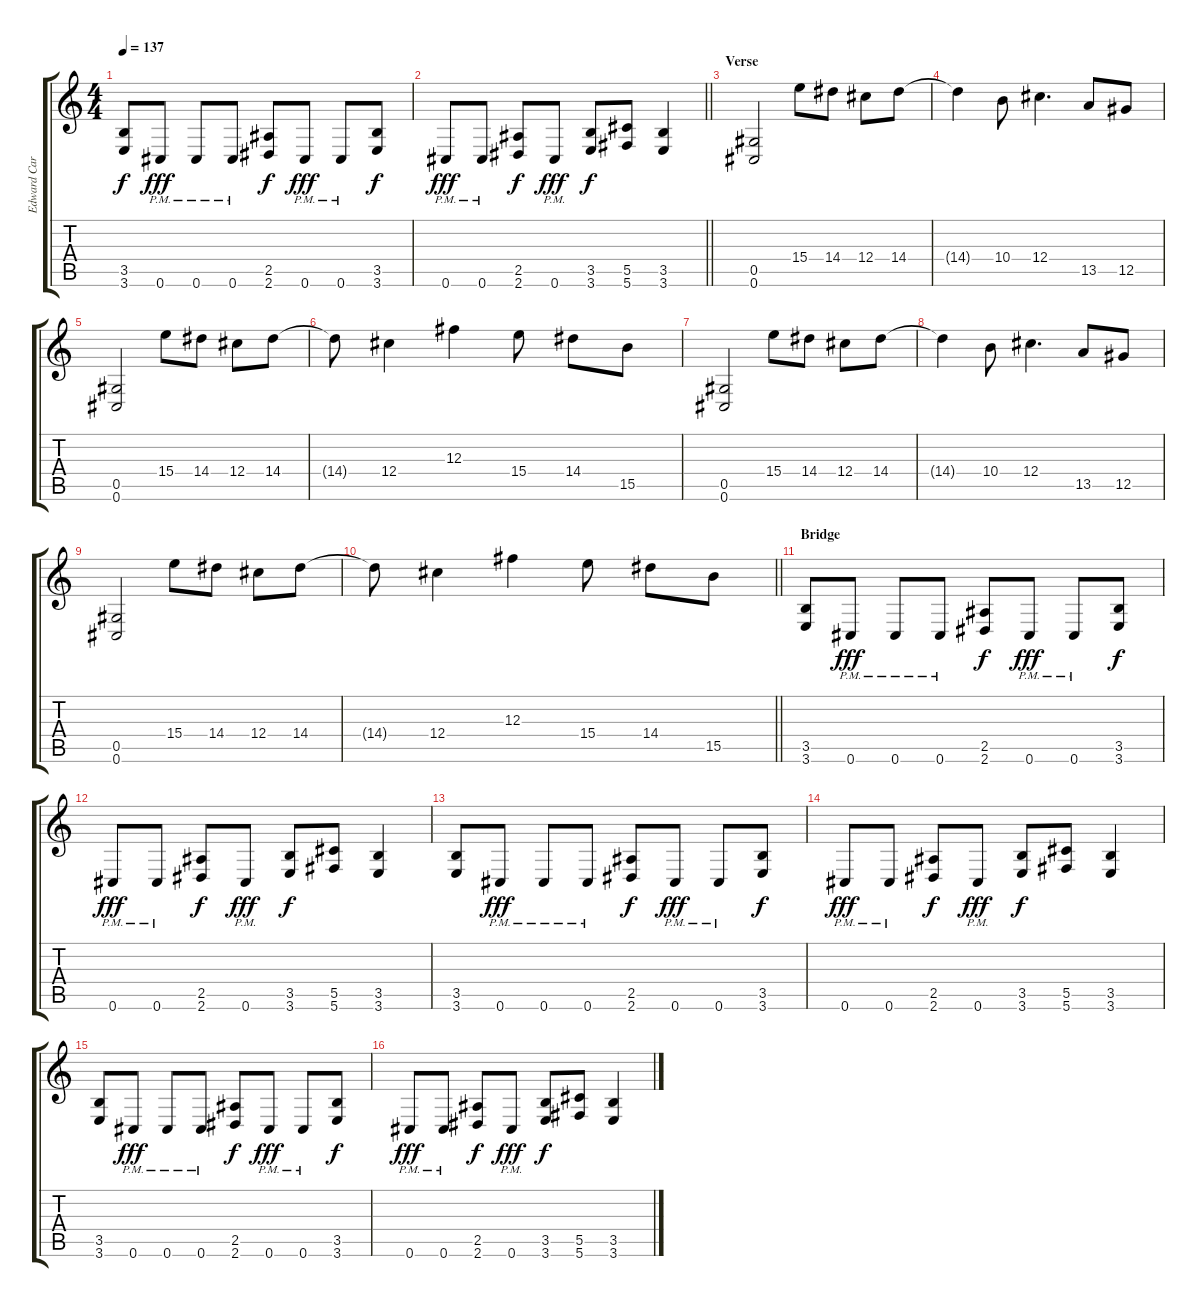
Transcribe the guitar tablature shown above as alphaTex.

\track ("Edward Carlson" "Edward Car") {instrument distortionguitar}
\staff {score tabs}
\tuning (Eb4 Bb3 Gb3 Db3 Ab2 Db2) {hide}
\ts (4 4)
\tempo 137
\clef g2
\ks c
(3.5 3.6).8{dy f} 0.6{pm}.8{dy fff} 0.6{pm}.8 0.6{pm}.8 (2.5 2.6).8{dy f} 0.6{pm}.8{dy fff} 0.6{pm}.8 (3.5 3.6).8{dy f} |
\barLineRight lightlight
0.6{pm}.8{dy fff} 0.6{pm}.8 (2.5 2.6).8{dy f} 0.6{pm}.8{dy fff} (3.5 3.6).8{dy f} (5.5 5.6).8 (3.5 3.6).4 |
\section ("" "Verse")
(0.5 0.6).2 15.4.8 14.4.8 12.4.8 14.4.8 |
14.4{t}.4 10.4.8 12.4.4{d} 13.5.8 12.5.8 |
(0.5 0.6).2 15.4.8 14.4.8 12.4.8 14.4.8 |
14.4{t}.8 12.4.4 12.3.4 15.4.8 14.4.8 15.5.8 |
(0.5 0.6).2 15.4.8 14.4.8 12.4.8 14.4.8 |
14.4{t}.4 10.4.8 12.4.4{d} 13.5.8 12.5.8 |
(0.5 0.6).2 15.4.8 14.4.8 12.4.8 14.4.8 |
\barLineRight lightlight
14.4{t}.8 12.4.4 12.3.4 15.4.8 14.4.8 15.5.8 |
\section ("" "Bridge")
(3.5 3.6).8 0.6{pm}.8{dy fff} 0.6{pm}.8 0.6{pm}.8 (2.5 2.6).8{dy f} 0.6{pm}.8{dy fff} 0.6{pm}.8 (3.5 3.6).8{dy f} |
0.6{pm}.8{dy fff} 0.6{pm}.8 (2.5 2.6).8{dy f} 0.6{pm}.8{dy fff} (3.5 3.6).8{dy f} (5.5 5.6).8 (3.5 3.6).4 |
(3.5 3.6).8 0.6{pm}.8{dy fff} 0.6{pm}.8 0.6{pm}.8 (2.5 2.6).8{dy f} 0.6{pm}.8{dy fff} 0.6{pm}.8 (3.5 3.6).8{dy f} |
0.6{pm}.8{dy fff} 0.6{pm}.8 (2.5 2.6).8{dy f} 0.6{pm}.8{dy fff} (3.5 3.6).8{dy f} (5.5 5.6).8 (3.5 3.6).4 |
(3.5 3.6).8 0.6{pm}.8{dy fff} 0.6{pm}.8 0.6{pm}.8 (2.5 2.6).8{dy f} 0.6{pm}.8{dy fff} 0.6{pm}.8 (3.5 3.6).8{dy f} |
0.6{pm}.8{dy fff} 0.6{pm}.8 (2.5 2.6).8{dy f} 0.6{pm}.8{dy fff} (3.5 3.6).8{dy f} (5.5 5.6).8 (3.5 3.6).4
